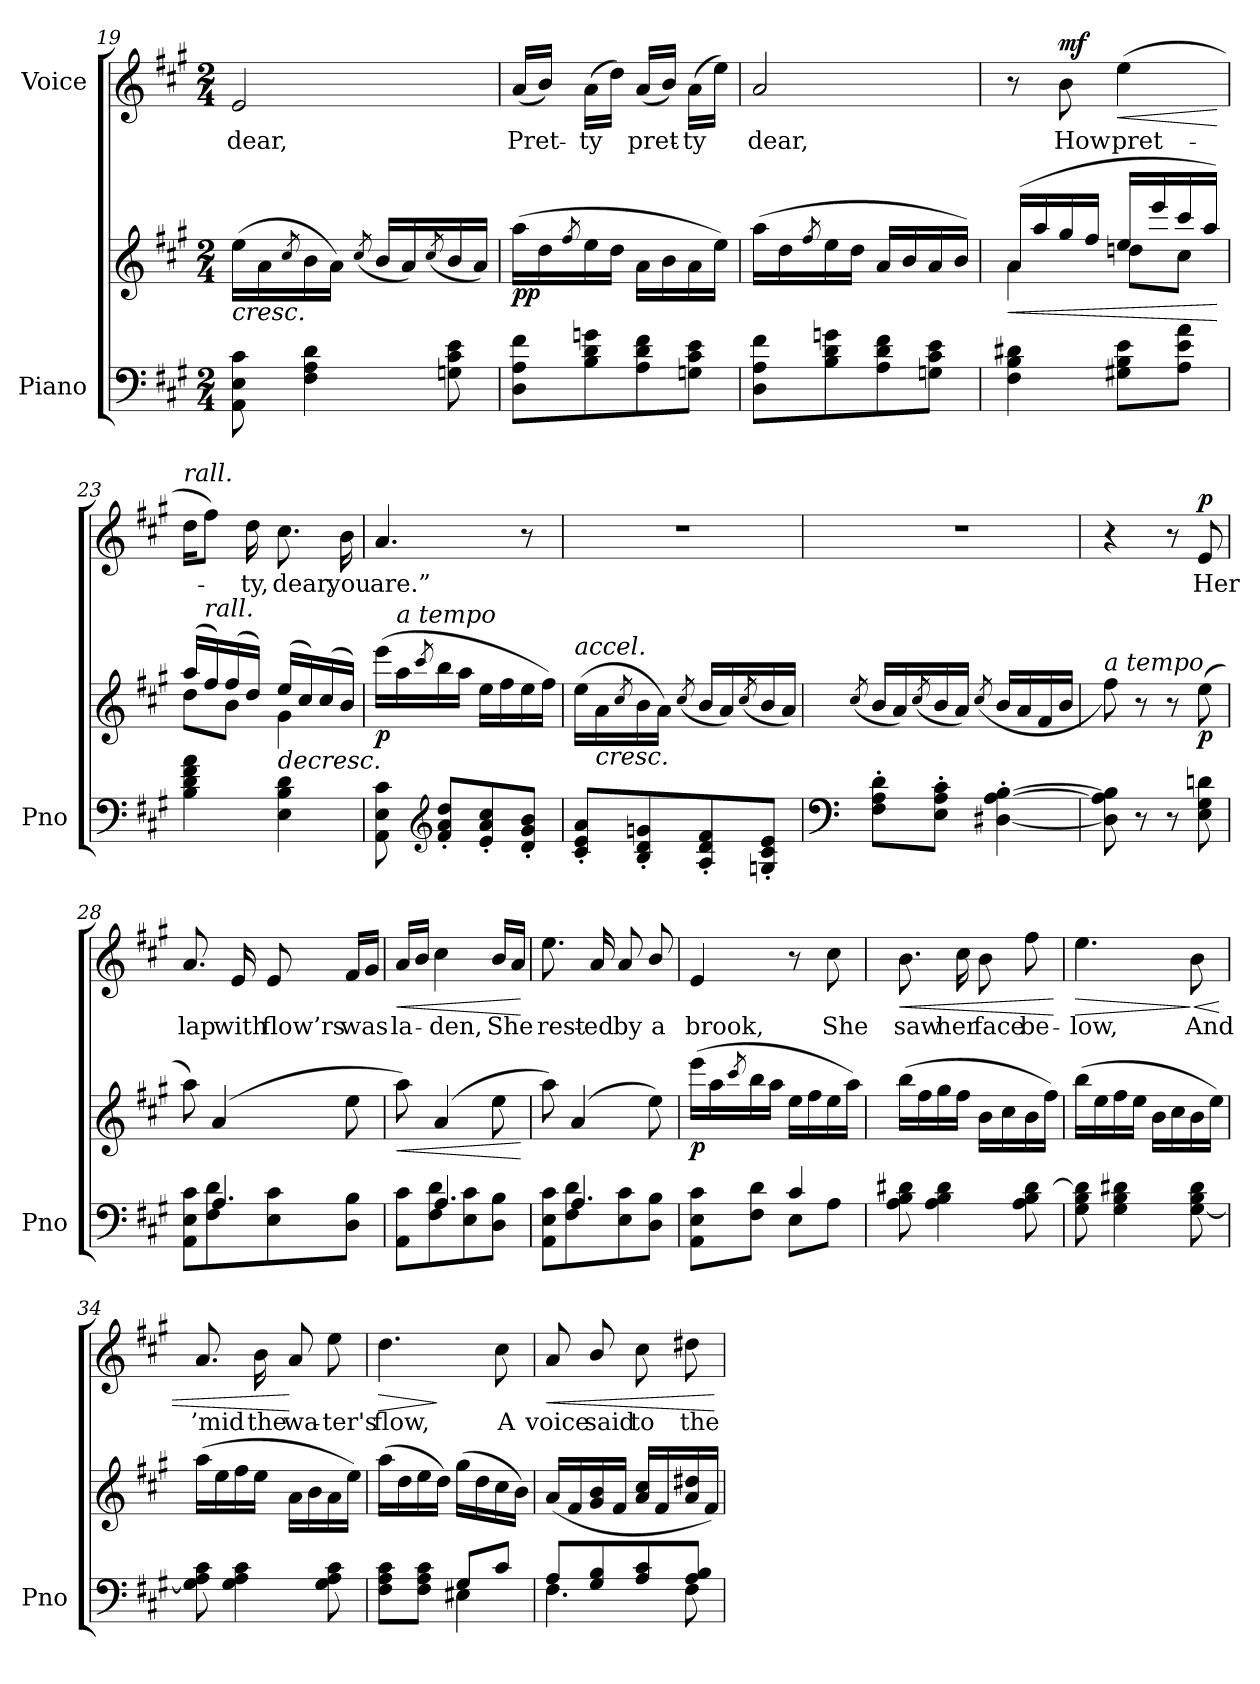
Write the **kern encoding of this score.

**kern	**kern	**dynam	**kern	**text	**dynam
*part2	*part2	*part2	*part1	*part1	*part1
*staff3	*staff2	*staff2/3	*staff1	*staff1	*staff1
*I"Piano	*	*	*I"Voice	*	*
*I'Pno	*	*	*	*	*
*clefF4	*clefG2	*	*clefG2	*	*
*k[f#c#g#]	*k[f#c#g#]	*	*k[f#c#g#]	*	*
*M2/4	*M2/4	*	*M2/4	*	*
=19	=19	=19	=19	=19	=19
!	!	!LO:HP:b	!	!	!
8AA\ 8E\ 8c#\	(16ee\LL	<	2e/	dear,	.
.	16a\	.	.	.	.
.	8qcc#/	.	.	.	.
4F#\ 4A\ 4d\	16b\	.	.	.	.
.	16a\JJ)	.	.	.	.
.	(8qcc#/	.	.	.	.
.	16b/LL	.	.	.	.
.	16a/)	.	.	.	.
.	(8qcc#/	.	.	.	.
8Gn\ 8c#\ 8e\	16b/	.	.	.	.
.	16a/JJ)	.	.	.	.
=20	=20	=20	=20	=20	=20
!	!	!LO:DY:b	!	!	!
8D\ 8A\ 8f#\L	(16aa\LL	pp	(16a/LL	Pret-	.
.	16dd\	.	16b/JJ)	.	.
.	8qff#/	.	.	.	.
8B\ 8d\ 8gn\	16ee\	.	(16a\LL	-ty	.
.	16dd\JJ	.	16dd\JJ)	.	.
8A\ 8d\ 8f#\	16a\LL	.	(16a/LL	pret-	.
.	16b\	.	16b/JJ)	.	.
8Gn\ 8c#\ 8e\J	16a\	.	(16a\LL	-ty	.
.	16ee\JJ)	.	16ee\JJ)	.	.
=21	=21	=21	=21	=21	=21
8D\ 8A\ 8f#\L	(16aa\LL	.	2a/	dear,	.
.	16dd\	.	.	.	.
.	8qff#/	.	.	.	.
8B\ 8d\ 8gn\	16ee\	.	.	.	.
.	16dd\JJ	.	.	.	.
8A\ 8d\ 8f#\	16a/LL	.	.	.	.
.	16b/	.	.	.	.
8Gn\ 8c#\ 8e\J	16a/	.	.	.	.
.	16b/JJ)	.	.	.	.
=22	=22	=22	=22	=22	=22
!	!	!LO:HP:b	!	!	!
*	*^	*	*	*	*
4F#\ 4B\ 4d#X\	(16a/LL	4a\	<	8r	.	.
.	16aa/	.	.	.	.	.
!	!	!	!	!	!	!LO:DY:a
.	16gg#/	.	.	8b\	How	mf
.	16ff#/JJ	.	.	.	.	.
!	!	!	!	!	!	!LO:HP:b
8G#X\ 8B\ 8e\L	16ee/LL	8ddn\L	.	(4ee\	pret-	<
.	16eee/	.	.	.	.	.
8A\ 8e\ 8a\J	16ccc#/	8cc#\J	.	.	.	.
.	16aa/JJ)	.	.	.	.	.
*	*v	*v	*	*	*	*
.	.	[	.	.	[
=23	=23	=23	=23	=23	=23
*	*^	*	*	*	*
!	!	!	!	!LO:TX:i:t=rall.	!	!
4B\ 4d\ 4f#\ 4a\	(16aa/LL	8dd\L	.	16dd\KL	.	.
!	!LO:TX:i:t=rall.	!	!	!	!	!
.	16ff#/)	.	.	8ff#\J)	.	.
.	(16ff#/	8b\J	.	.	.	.
.	16dd/JJ)	.	.	16dd\	-ty,	.
!	!	!	!LO:HP:b	!	!	!
4E\ 4B\ 4d\	(16ee/LL	4g#\	>	8.cc#\	dear,	.
.	16cc#/)	.	.	.	.	.
.	(16cc#/	.	.	.	.	.
.	16b/JJ)	.	.	16b\	you	.
*	*v	*v	*	*	*	*
.	.	[	.	.	.
=24	=24	=24	=24	=24	=24
!	!	!LO:DY:b	!	!	!
8AA\ 8E\ 8c#\	(16eee\LL	p	4.a/	are.”	.
!	!LO:TX:i:t=a tempo	!	!	!	!
.	16aa\	.	.	.	.
*clefG2	*	*	*	*	*
.	8qccc#/	.	.	.	.
8f#/' 8a/' 8dd/'L	16bb\	.	.	.	.
.	16aa\JJ	.	.	.	.
8e/' 8a/' 8cc#/'	16ee\LL	.	.	.	.
.	16ff#\	.	.	.	.
8d/' 8g#/' 8b/'J	16ee\	.	8r	.	.
.	16ff#\JJ)	.	.	.	.
=25	=25	=25	=25	=25	=25
!	!LO:TX:i:t=accel.	!	!	!	!
8c#/' 8e/' 8a/'L	(16ee\LL	.	2r	.	.
!	!	!LO:HP:b	!	!	!
.	16a\	<	.	.	.
.	8qcc#/	.	.	.	.
8B/' 8d/' 8gn/'	16b\	.	.	.	.
.	16a\JJ)	.	.	.	.
.	(8qcc#/	.	.	.	.
8A/' 8d/' 8f#/'	16b/LL	.	.	.	.
.	16a/)	.	.	.	.
.	(8qcc#/	.	.	.	.
8Gn/' 8c#/' 8e/'J	16b/	.	.	.	.
.	16a/JJ)	.	.	.	.
=26	=26	=26	=26	=26	=26
*clefF4	*	*	*	*	*
.	(8qcc#/	.	.	.	.
8F#\' 8A\' 8d\'L	16b/LL	.	2r	.	.
.	16a/)	.	.	.	.
.	(8qcc#/	.	.	.	.
8E\' 8A\' 8c#\'J	16b/	.	.	.	.
.	16a/JJ)	.	.	.	.
.	(>8qcc#/	.	.	.	.
[4D#X\' [4A\' [4B\'	16b/LL	.	.	.	.
.	16a/	.	.	.	.
.	16f#/	]	.	.	.
.	16b/JJ	.	.	.	.
=27	=27	=27	=27	=27	=27
!	!LO:TX:i:t=a tempo	!	!	!	!
8D#\] 8A\] 8B\]	8ff#\)	.	4r	.	.
8r	8r	.	.	.	.
8r	8r	.	8r	.	.
!	!	!LO:DY:b	!	!	!LO:DY:a
8E\ 8G#\ 8dn\	(8ee\	p	8e/	Her	p
=28	=28	=28	=28	=28	=28
*^	*	*	*	*	*
8ryy	8AA\ 8E\ 8c#\L	8aa\)	.	8.a/	lap	.
4.A/	8F#\ 8d\	(4a/	.	.	.	.
.	.	.	.	16e/	with	.
.	8E\ 8c#\	.	.	8e/	flow’rs	.
.	8D\ 8B\J	8ee\	.	16f#/LL	was	.
.	.	.	.	16g#/JJ	.	.
=29	=29	=29	=29	=29	=29	=29
!	!	!	!LO:HP:b	!	!	!LO:HP:b
8ryy	8AA\ 8c#\L	8aa\)	<	16a/LL	la-	<
.	.	.	.	16b/JJ	.	.
4.A/	8F#\ 8d\	(4a/	.	4cc#\	-den,	.
.	8E\ 8c#\	.	.	.	.	.
.	8D\ 8B\J	8ee\	.	16b/LL	She	.
.	.	.	.	16a/JJ	.	.
*v	*v	*	*	*	*	*
.	.	[	.	.	[
=30	=30	=30	=30	=30	=30
*^	*	*	*	*	*
8ryy	8AA\ 8E\ 8c#\L	8aa\)	.	8.ee\	rest-	.
4.A/	8F#\ 8d\	(4a/	.	.	.	.
.	.	.	.	16a/	-ed	.
.	8E\ 8c#\	.	.	8a/	by	.
.	8D\ 8B\J	8ee\)	.	8b/	a	.
=31	=31	=31	=31	=31	=31	=31
!	!	!	!LO:DY:b	!	!	!
8AA\ 8E\ 8c#\L	4ryy	(16eee\LL	p	4e/	brook,	.
.	.	16aa\	.	.	.	.
.	.	8qccc#/	.	.	.	.
8F#\ 8d\J	.	16bb\	.	.	.	.
.	.	16aa\JJ	.	.	.	.
4c#/	8E\L	16ee\LL	.	8r	.	.
.	.	16ff#\	.	.	.	.
.	8A\J	16ee\	.	8cc#\	She	.
.	.	16aa\JJ)	.	.	.	.
*v	*v	*	*	*	*	*
=32	=32	=32	=32	=32	=32
!	!	!	!	!	!LO:HP:b
8A\ 8B\ 8d#X\	(16bb\LL	.	8.b\	saw	<
.	16ff#\	.	.	.	.
4A\ 4B\ 4d#\	16gg#\	.	.	.	.
.	16ff#\JJ	.	16cc#\	her	.
.	16b\LL	.	8b\	face	.
.	16cc#\	.	.	.	.
8A\ 8B\ [8d#\	16b\	.	8ff#\	be-	.
.	16ff#\JJ)	.	.	.	.
.	.	.	.	.	[
=33	=33	=33	=33	=33	=33
!	!	!	!	!	!LO:HP:b
8G#\ 8B\ 8d#\]	(16bb\LL	.	4.ee\	-low,	>
.	16ee\	.	.	.	.
4G#\ 4B\ 4d#X\	16ff#\	.	.	.	.
.	16ee\JJ	.	.	.	.
.	16b\LL	.	.	.	.
.	16cc#\	.	.	.	.
!	!	!	!	!	!LO:HP:n=1:b
[8G#\ 8B\ 8d#\	16b\	.	8b\	And	] <
.	16ee\JJ)	.	.	.	.
=34	=34	=34	=34	=34	=34
8G#\] 8A\ 8c#\	(16aa\LL	.	8.a/	’mid	.
.	16ee\	.	.	.	.
4G#\ 4A\ 4c#\	16ff#\	.	.	.	.
.	16ee\JJ	.	16b\	the	.
.	16a\LL	.	8a/	wa-	[
.	16b\	.	.	.	.
8G#\ 8A\ 8c#\	16a\	.	8ee\	-ter's	.
.	16ee\JJ)	.	.	.	.
=35	=35	=35	=35	=35	=35
*^	*	*	*	*	*
!	!	!	!	!	!	!LO:HP:b
*	*	*	*	*^	*	*
8F#\ 8A\ 8c#\L	4ryy	(16aa\LL	.	4.dd\	8.ryy	flow,	>
.	.	16dd\	.	.	.	.	.
8F#\ 8A\ 8c#\J	.	16ee\	.	.	.	.	.
.	.	16dd\JJ)	.	.	4ryy	.	]
8G#/L	4E#X\	(16gg#\LL	.	.	.	.	.
.	.	16dd\	.	.	.	.	.
8c#/J	.	16cc#\	.	8cc#\	.	A	.
.	.	16b\JJ)	.	.	16ryy	.	.
=36	=36	=36	=36	=36	=36	=36	=36
!	!	!	!	!	!	!	!LO:HP:b
*	*	*	*	*v	*v	*	*
8A/L	4.F#\	(>16a/LL	.	8a/	voice	<
.	.	16f#/	.	.	.	.
8G#/ 8B/	.	16g#/ 16b/	.	8b/	said	.
.	.	16f#/JJ	.	.	.	.
8A/ 8c#/	.	16a/ 16cc#/LL	.	8cc#\	to	.
.	.	16f#/	.	.	.	.
8A/ 8B/J	8F#\	16a/ 16dd#X/	.	8dd#X\	the	.
.	.	16f#/JJ)	.	.	.	.
*v	*v	*	*	*	*	*
.	.	[	.	.	[
=	=	=	=	=	=
*-	*-	*-	*-	*-	*-
